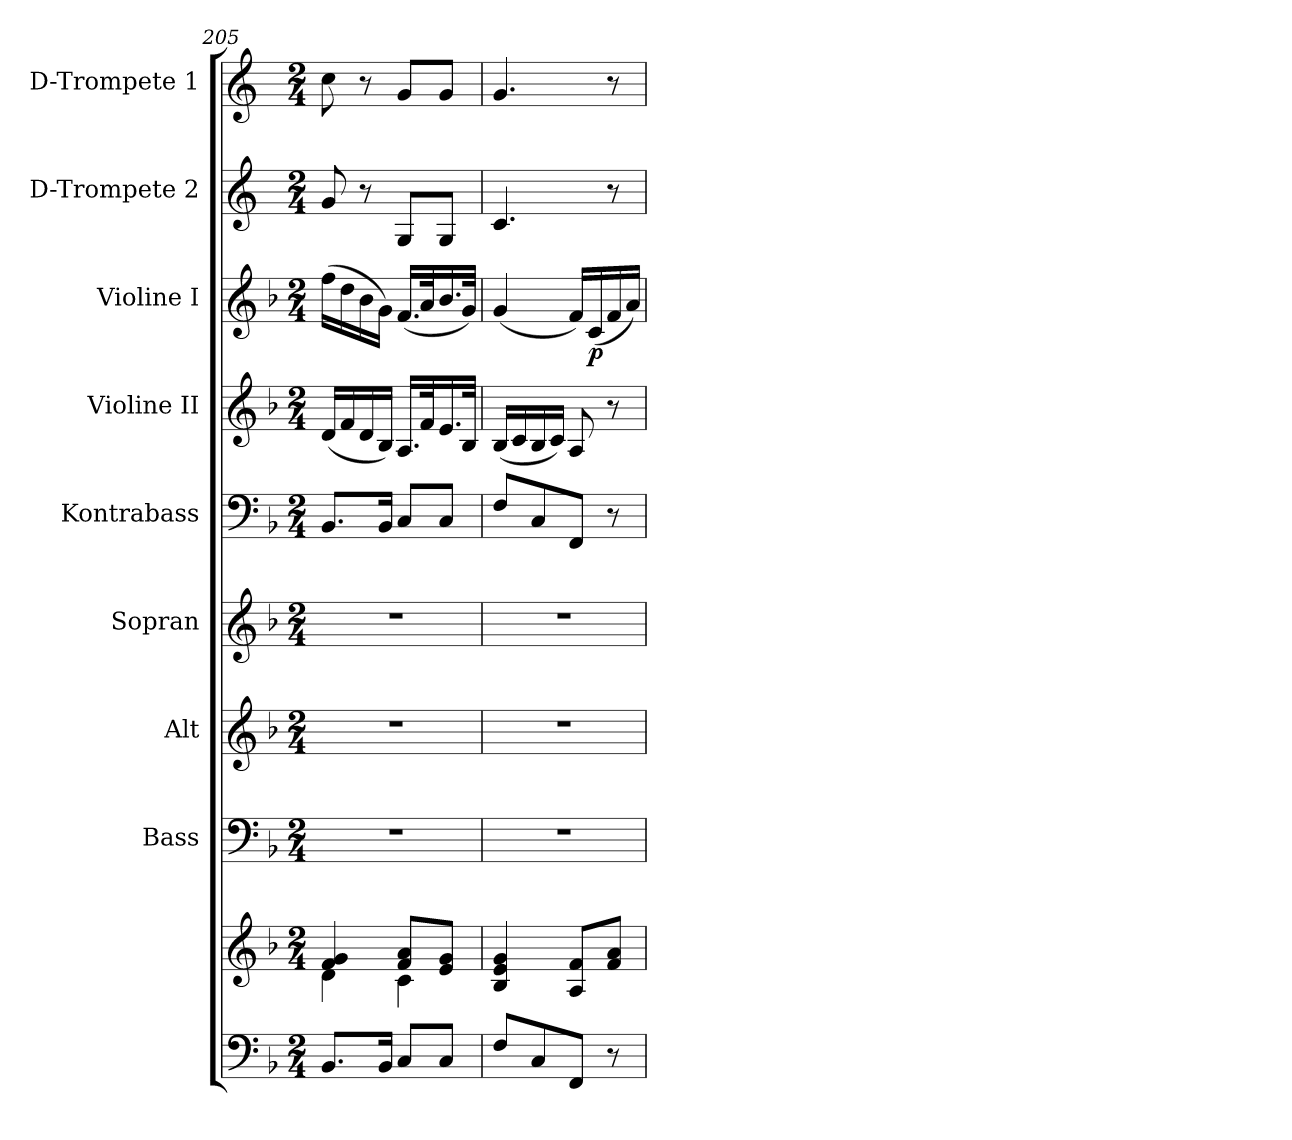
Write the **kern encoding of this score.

**kern	**kern	**kern	**kern	**kern	**kern	**kern	**kern	**dynam	**kern	**kern
*part9	*part9	*part8	*part7	*part6	*part5	*part4	*part3	*part3	*part2	*part1
*staff10	*staff9	*staff8	*staff7	*staff6	*staff5	*staff4	*staff3	*staff3	*staff2	*staff1
*	*	*I"Bass	*I"Alt	*I"Sopran	*I"Kontrabass	*I"Violine II	*I"Violine I	*	*I"D-Trompete 2	*I"D-Trompete 1
*	*	*I'B.	*I'A.	*I'S.	*I'Kb.	*I'Vl. II	*I'Vl. I	*	*I'D Trp. 2	*I'D Trp. 1
*clefF4	*clefG2	*clefF4	*clefG2	*clefG2	*clefF4	*clefG2	*clefG2	*	*clefG2	*clefG2
*	*	*	*	*	*ITrd7c12	*	*	*	*ITrd4c7	*ITrd4c7
*k[b-]	*k[b-]	*k[b-]	*k[b-]	*k[b-]	*k[b-]	*k[b-]	*k[b-]	*	*k[b-]	*k[b-]
*F:	*F:	*F:	*F:	*F:	*F:	*F:	*F:	*	*F:	*F:
*M2/4	*M2/4	*M2/4	*M2/4	*M2/4	*M2/4	*M2/4	*M2/4	*	*M2/4	*M2/4
=205	=205	=205	=205	=205	=205	=205	=205	=205	=205	=205
*	*^	*	*	*	*	*	*	*	*	*
8.BB-/L	4f/ 4g/	4d\	2r	2r	2r	8.BBB-/L	(<16d/LL	(>16ff\LL	.	8c/	8f\
.	.	.	.	.	.	.	16f/	16dd\	.	.	.
.	.	.	.	.	.	.	16d/	16b-\	.	8r	8r
16BB-/Jk	.	.	.	.	.	16BBB-/Jk	16B-/JJ)	16g\JJ)	.	.	.
8C/L	8f/ 8a/L	4c\	.	.	.	8CC/L	16.A/LL	(<16.f/LL	.	8C/L	8c/L
.	.	.	.	.	.	.	32f/k	32a/k	.	.	.
8C/J	8e/ 8g/J	.	.	.	.	8CC/J	16.e/	16.b-/	.	8C/J	8c/J
.	.	.	.	.	.	.	32B-/JJk	32g/JJk)	.	.	.
*	*v	*v	*	*	*	*	*	*	*	*	*
=206	=206	=206	=206	=206	=206	=206	=206	=206	=206	=206
8F/L	4B-/ 4e/ 4g/	2r	2r	2r	8FF/L	(<16B-/LL	(<4g/	.	4.F/	4.c/
.	.	.	.	.	.	16c/	.	.	.	.
8C/	.	.	.	.	8CC/	16B-/	.	.	.	.
.	.	.	.	.	.	16c/JJ)	.	.	.	.
8FF/J	8A/ 8f/L	.	.	.	8FFF/J	8A/	16f/LL)	.	.	.
!	!	!	!	!	!	!	!	!LO:DY:b	!	!
.	.	.	.	.	.	.	(<16c/	p	.	.
8r	8f/ 8a/J	.	.	.	8r	8r	16f/	.	8r	8r
.	.	.	.	.	.	.	16a/JJ)	.	.	.
=	=	=	=	=	=	=	=	=	=	=
*-	*-	*-	*-	*-	*-	*-	*-	*-	*-	*-
